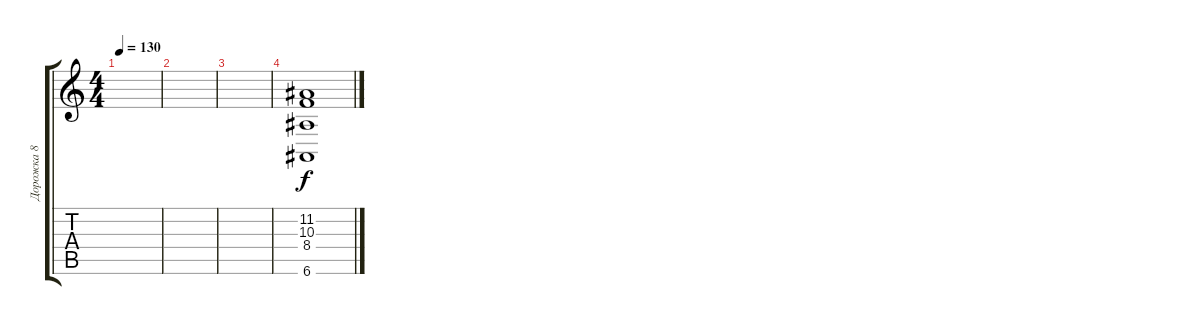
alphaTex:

\track ("Дорожка 8" "Дорожка 8") {instrument seashore}
\staff {score tabs}
\tuning (E4 B3 G3 D3 A2 E2) {hide}
\ts (4 4)
\tempo 130
\clef g2
\ks c
|
|
|
(11.2 10.3 8.4 6.6).1
